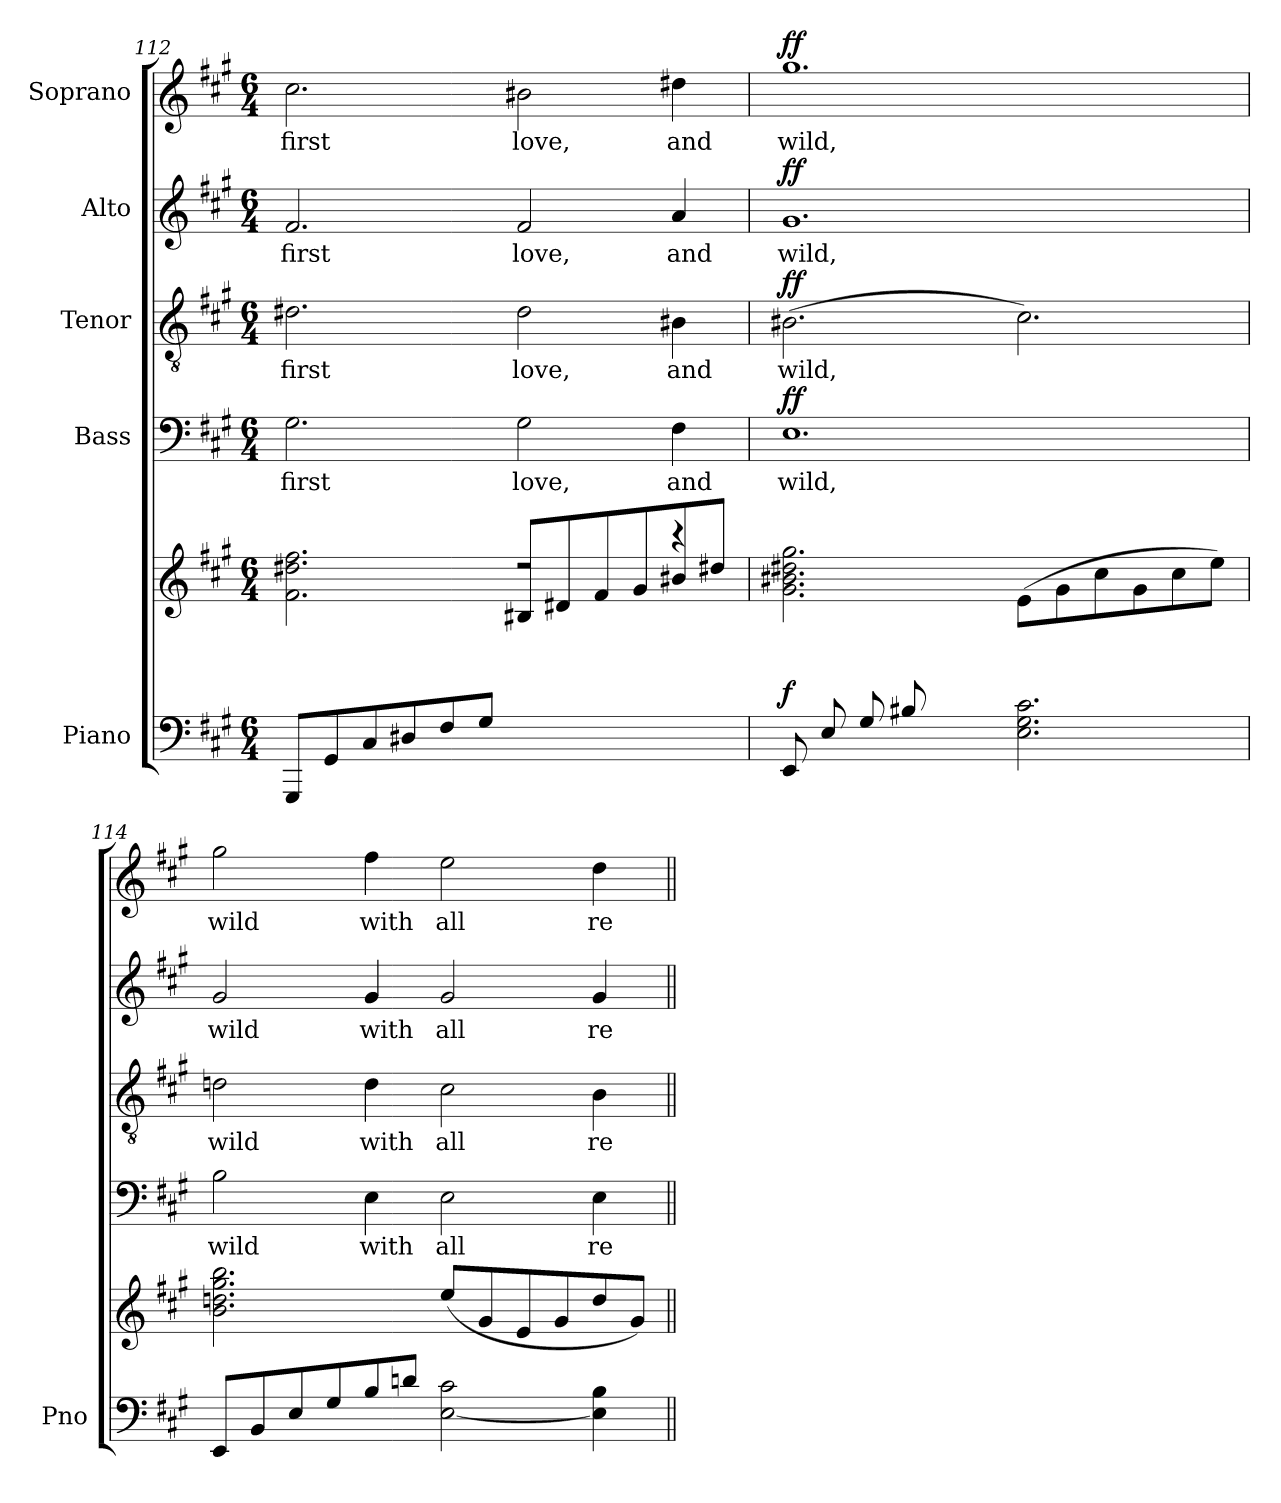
**kern	**kern	**dynam	**kern	**text	**dynam	**kern	**text	**dynam	**kern	**text	**dynam	**kern	**text	**dynam
*part5	*part5	*part5	*part4	*part4	*part4	*part3	*part3	*part3	*part2	*part2	*part2	*part1	*part1	*part1
*staff6	*staff5	*staff5/6	*staff4	*staff4	*staff4	*staff3	*staff3	*staff3	*staff2	*staff2	*staff2	*staff1	*staff1	*staff1
*I"Piano	*	*	*I"Bass	*	*	*I"Tenor	*	*	*I"Alto	*	*	*I"Soprano	*	*
*I'Pno	*	*	*	*	*	*	*	*	*	*	*	*	*	*
*clefF4	*clefG2	*	*clefF4	*	*	*clefGv2	*	*	*clefG2	*	*	*clefG2	*	*
*k[f#c#g#]	*k[f#c#g#]	*	*k[f#c#g#]	*	*	*k[f#c#g#]	*	*	*k[f#c#g#]	*	*	*k[f#c#g#]	*	*
*M6/4	*M6/4	*	*M6/4	*	*	*M6/4	*	*	*M6/4	*	*	*M6/4	*	*
=112	=112	=112	=112	=112	=112	=112	=112	=112	=112	=112	=112	=112	=112	=112
*	*^	*	*	*	*	*	*	*	*	*	*	*	*	*
!	!	!	!	!	!LO:LY:b	!	!	!LO:LY:b	!	!	!LO:LY:b	!	!	!LO:LY:b	!
(<8GGG#/L	2.f#\ 2.dd#X\ 2.ff#\	2.ryy	.	2.G#\	first	.	2.d#X\	first	.	2.f#/	first	.	2.cc#\	first	.
8GG#/	.	.	.	.	.	.	.	.	.	.	.	.	.	.	.
8C#/	.	.	.	.	.	.	.	.	.	.	.	.	.	.	.
8D#X/	.	.	.	.	.	.	.	.	.	.	.	.	.	.	.
8F#/	.	.	.	.	.	.	.	.	.	.	.	.	.	.	.
8G#/J	.	.	.	.	.	.	.	.	.	.	.	.	.	.	.
!	!	!	!	!	!LO:LY:b	!	!	!LO:LY:b	!	!	!LO:LY:b	!	!	!LO:LY:b	!
2.ryy	2r	8B#X/L	.	2G#\	love,	.	2d#\	love,	.	2f#/	love,	.	2b#X\	love,	.
.	.	8d#X/	.	.	.	.	.	.	.	.	.	.	.	.	.
.	.	8f#/	.	.	.	.	.	.	.	.	.	.	.	.	.
.	.	8g#/	.	.	.	.	.	.	.	.	.	.	.	.	.
!	!	!	!	!	!LO:LY:b	!	!	!LO:LY:b	!	!	!LO:LY:b	!	!	!LO:LY:b	!
.	4r	8b#X/	.	4F#\	and	.	4B#X\	and	.	4a/	and	.	4dd#X\	and	.
.	.	8dd#X/J)	.	.	.	.	.	.	.	.	.	.	.	.	.
!!LO:PB:g=z
=113	=113	=113	=113	=113	=113	=113	=113	=113	=113	=113	=113	=113	=113	=113	=113
!	!	!	!LO:DY:b	!	!LO:LY:b	!LO:DY:a	!	!LO:LY:b	!LO:DY:a	!	!LO:LY:b	!LO:DY:a	!	!LO:LY:b	!LO:DY:a
(<8EE/L	2.g#\ 2.b#X\ 2.dd#X\ 2.gg#\	2ryy	f	1.E	wild,	ff	(>2.B#X\	wild,	ff	1.g#	wild,	ff	1.gg#	wild,	ff
8E/	.	.	.	.	.	.	.	.	.	.	.	.	.	.	.
8G#/	.	.	.	.	.	.	.	.	.	.	.	.	.	.	.
8B#X/	.	.	.	.	.	.	.	.	.	.	.	.	.	.	.
4ryy	.	8d#X\	.	.	.	.	.	.	.	.	.	.	.	.	.
.	.	8f#\J)	.	.	.	.	.	.	.	.	.	.	.	.	.
2.E\ 2.G#\ 2.c#\	(>8e\L	2.ryy	.	.	.	.	2.c#\)	.	.	.	.	.	.	.	.
.	8g#\	.	.	.	.	.	.	.	.	.	.	.	.	.	.
.	8cc#\	.	.	.	.	.	.	.	.	.	.	.	.	.	.
.	8g#\	.	.	.	.	.	.	.	.	.	.	.	.	.	.
.	8cc#\	.	.	.	.	.	.	.	.	.	.	.	.	.	.
.	8ee\J)	.	.	.	.	.	.	.	.	.	.	.	.	.	.
*	*v	*v	*	*	*	*	*	*	*	*	*	*	*	*	*
=114	=114	=114	=114	=114	=114	=114	=114	=114	=114	=114	=114	=114	=114	=114
!	!	!	!	!LO:LY:b	!	!	!LO:LY:b	!	!	!LO:LY:b	!	!	!LO:LY:b	!
8EE/L	2.b\ 2.ddn\ 2.gg#\ 2.bb\	.	2B\	wild	.	2dn\	wild	.	2g#/	wild	.	2gg#\	wild	.
8BB/	.	.	.	.	.	.	.	.	.	.	.	.	.	.
8E/	.	.	.	.	.	.	.	.	.	.	.	.	.	.
8G#/	.	.	.	.	.	.	.	.	.	.	.	.	.	.
!	!	!	!	!LO:LY:b	!	!	!LO:LY:b	!	!	!LO:LY:b	!	!	!LO:LY:b	!
8B/	.	.	4E\	with	.	4d\	with	.	4g#/	with	.	4ff#\	with	.
8dn/J	.	.	.	.	.	.	.	.	.	.	.	.	.	.
!	!	!	!	!LO:LY:b	!	!	!LO:LY:b	!	!	!LO:LY:b	!	!	!LO:LY:b	!
[2E\ 2c#\	(<8ee/L	.	2E\	all	.	2c#\	all	.	2g#/	all	.	2ee\	all	.
.	8g#/	.	.	.	.	.	.	.	.	.	.	.	.	.
.	8e/	.	.	.	.	.	.	.	.	.	.	.	.	.
.	8g#/	.	.	.	.	.	.	.	.	.	.	.	.	.
!	!	!	!	!LO:LY:b	!	!	!LO:LY:b	!	!	!LO:LY:b	!	!	!LO:LY:b	!
4E\] 4B\	8dd/	.	4E\	re-	.	4B\	re-	.	4g#/	re-	.	4dd\	re-	.
.	8g#/J)	.	.	.	.	.	.	.	.	.	.	.	.	.
=||	=||	=||	=||	=||	=||	=||	=||	=||	=||	=||	=||	=||	=||	=||
*-	*-	*-	*-	*-	*-	*-	*-	*-	*-	*-	*-	*-	*-	*-
